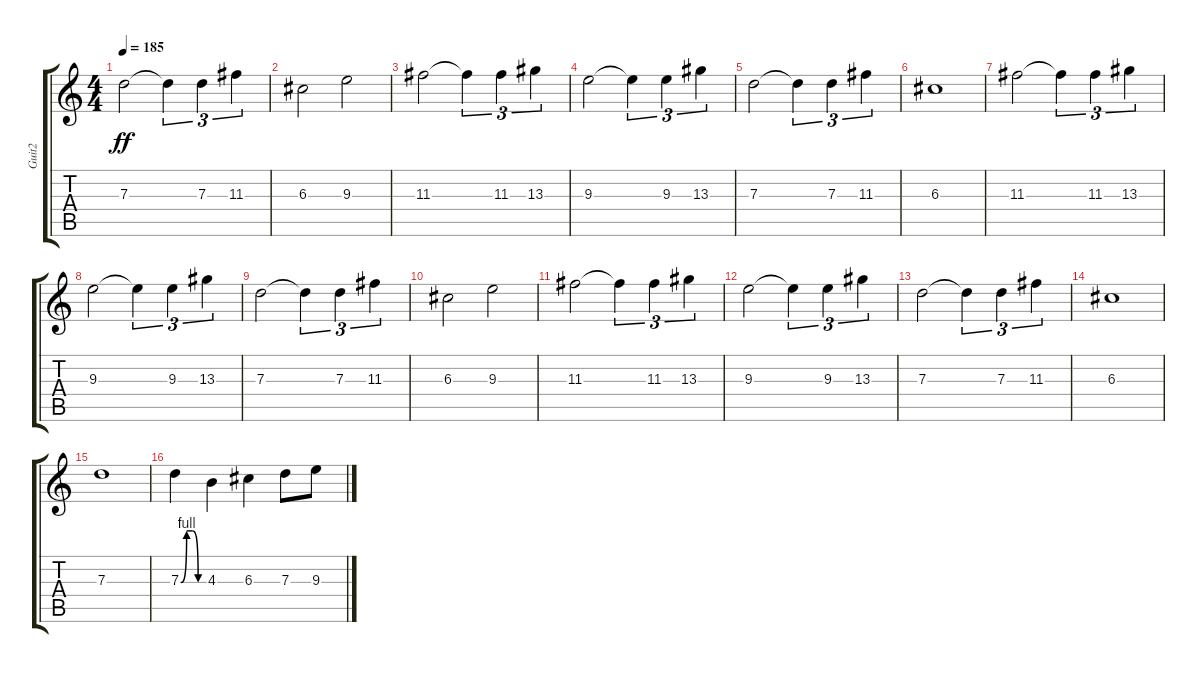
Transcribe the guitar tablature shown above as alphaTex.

\track ("Guit2" "Guit2") {instrument overdrivenguitar}
\staff {score tabs}
\tuning (E4 B3 G3 D3 A2 E2) {hide}
\ts (4 4)
\tempo 185
\clef g2
\ks c
7.3.2{dy ff} 7.3{t}.4{tu (3 2)} 7.3.4{tu (3 2)} 11.3.4{tu (3 2)} |
6.3.2 9.3.2 |
11.3.2 11.3{t}.4{tu (3 2)} 11.3.4{tu (3 2)} 13.3.4{tu (3 2)} |
9.3.2 9.3{t}.4{tu (3 2)} 9.3.4{tu (3 2)} 13.3.4{tu (3 2)} |
7.3.2 7.3{t}.4{tu (3 2)} 7.3.4{tu (3 2)} 11.3.4{tu (3 2)} |
6.3.1 |
11.3.2 11.3{t}.4{tu (3 2)} 11.3.4{tu (3 2)} 13.3.4{tu (3 2)} |
9.3.2 9.3{t}.4{tu (3 2)} 9.3.4{tu (3 2)} 13.3.4{tu (3 2)} |
7.3.2 7.3{t}.4{tu (3 2)} 7.3.4{tu (3 2)} 11.3.4{tu (3 2)} |
6.3.2 9.3.2 |
11.3.2 11.3{t}.4{tu (3 2)} 11.3.4{tu (3 2)} 13.3.4{tu (3 2)} |
9.3.2 9.3{t}.4{tu (3 2)} 9.3.4{tu (3 2)} 13.3.4{tu (3 2)} |
7.3.2 7.3{t}.4{tu (3 2)} 7.3.4{tu (3 2)} 11.3.4{tu (3 2)} |
6.3.1 |
7.3.1 |
7.3{be (custom 0 0 15 4 30 4 45 0 60 0)}.4 4.3.4 6.3.4 7.3.8 9.3.8
